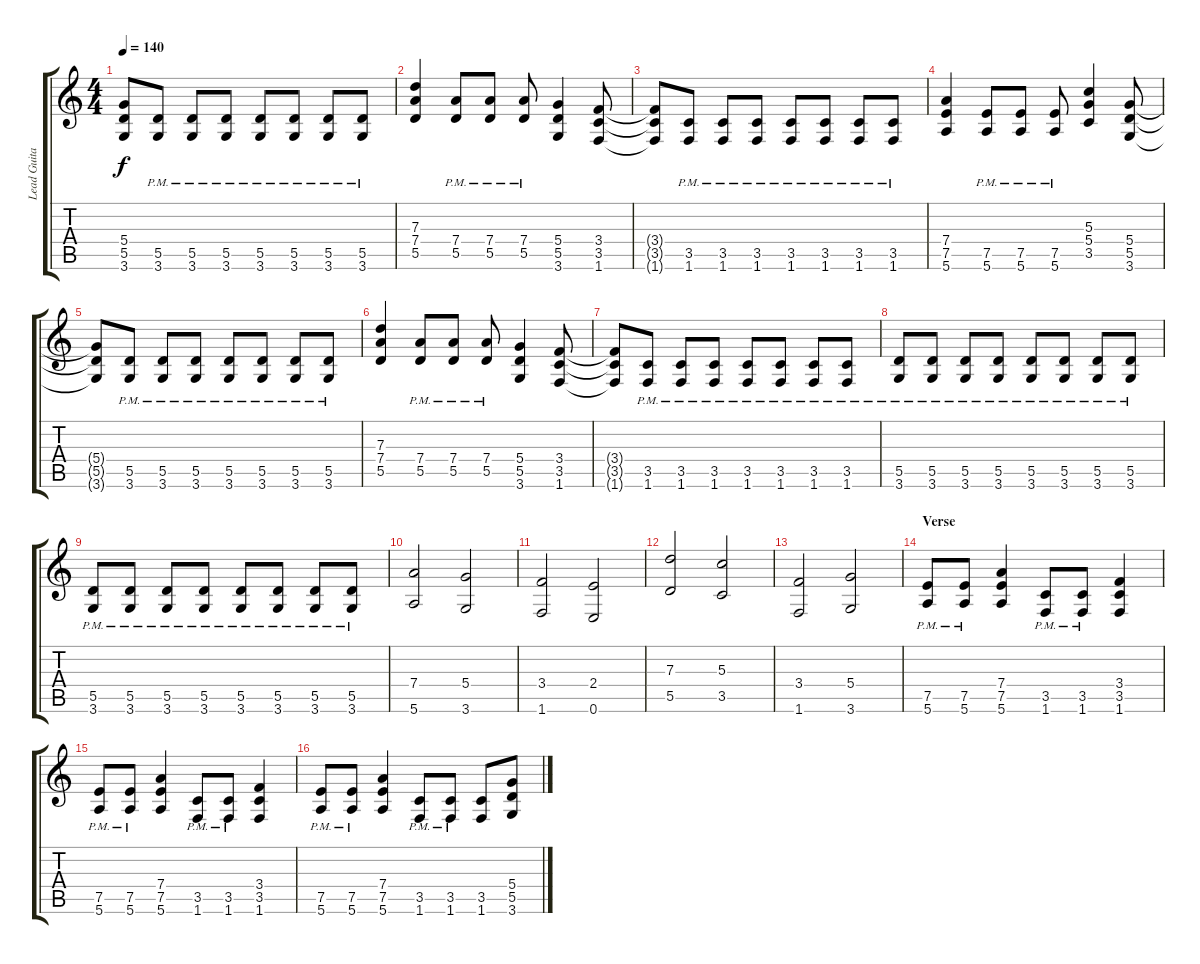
\track ("Lead Guitar" "Lead Guita") {instrument distortionguitar}
\staff {score tabs}
\tuning (E4 B3 G3 D3 A2 E2) {hide}
\ts (4 4)
\tempo 140
\clef g2
\ks c
(5.4{t} 5.5{t} 3.6{t}).8{dy f} (5.5{pm} 3.6{pm}).8 (5.5{pm} 3.6{pm}).8 (5.5{pm} 3.6{pm}).8 (5.5{pm} 3.6{pm}).8 (5.5{pm} 3.6{pm}).8 (5.5{pm} 3.6{pm}).8 (5.5{pm} 3.6{pm}).8 |
(7.3 7.4 5.5).4 (7.4{pm} 5.5{pm}).8 (7.4{pm} 5.5{pm}).8 (7.4{pm} 5.5{pm}).8 (5.4 5.5 3.6).4 (3.4 3.5 1.6).8 |
(3.4{t} 3.5{t} 1.6{t}).8 (3.5{pm} 1.6{pm}).8 (3.5{pm} 1.6{pm}).8 (3.5{pm} 1.6{pm}).8 (3.5{pm} 1.6{pm}).8 (3.5{pm} 1.6{pm}).8 (3.5{pm} 1.6{pm}).8 (3.5{pm} 1.6{pm}).8 |
(7.4 7.5 5.6).4 (7.5{pm} 5.6{pm}).8 (7.5{pm} 5.6{pm}).8 (7.5{pm} 5.6{pm}).8 (5.3 5.4 3.5).4 (5.4 5.5 3.6).8 |
(5.4{t} 5.5{t} 3.6{t}).8 (5.5{pm} 3.6{pm}).8 (5.5{pm} 3.6{pm}).8 (5.5{pm} 3.6{pm}).8 (5.5{pm} 3.6{pm}).8 (5.5{pm} 3.6{pm}).8 (5.5{pm} 3.6{pm}).8 (5.5{pm} 3.6{pm}).8 |
(7.3 7.4 5.5).4 (7.4{pm} 5.5{pm}).8 (7.4{pm} 5.5{pm}).8 (7.4{pm} 5.5{pm}).8 (5.4 5.5 3.6).4 (3.4 3.5 1.6).8 |
(3.4{t} 3.5{t} 1.6{t}).8 (3.5{pm} 1.6{pm}).8 (3.5{pm} 1.6{pm}).8 (3.5{pm} 1.6{pm}).8 (3.5{pm} 1.6{pm}).8 (3.5{pm} 1.6{pm}).8 (3.5{pm} 1.6{pm}).8 (3.5{pm} 1.6{pm}).8 |
(5.5{pm} 3.6{pm}).8 (5.5{pm} 3.6{pm}).8 (5.5{pm} 3.6{pm}).8 (5.5{pm} 3.6{pm}).8 (5.5{pm} 3.6{pm}).8 (5.5{pm} 3.6{pm}).8 (5.5{pm} 3.6{pm}).8 (5.5{pm} 3.6{pm}).8 |
(5.5{pm} 3.6{pm}).8 (5.5{pm} 3.6{pm}).8 (5.5{pm} 3.6{pm}).8 (5.5{pm} 3.6{pm}).8 (5.5{pm} 3.6{pm}).8 (5.5{pm} 3.6{pm}).8 (5.5{pm} 3.6{pm}).8 (5.5{pm} 3.6{pm}).8 |
(7.4 5.6).2 (5.4 3.6).2 |
(3.4 1.6).2 (2.4 0.6).2 |
(7.3 5.5).2 (5.3 3.5).2 |
(3.4 1.6).2 (5.4 3.6).2 |
\section ("" "Verse")
(7.5{pm} 5.6{pm}).8 (7.5{pm} 5.6{pm}).8 (7.4 7.5 5.6).4 (3.5{pm} 1.6{pm}).8 (3.5{pm} 1.6{pm}).8 (3.4 3.5 1.6).4 |
(7.5{pm} 5.6{pm}).8 (7.5{pm} 5.6{pm}).8 (7.4 7.5 5.6).4 (3.5{pm} 1.6{pm}).8 (3.5{pm} 1.6{pm}).8 (3.4 3.5 1.6).4 |
(7.5{pm} 5.6{pm}).8 (7.5{pm} 5.6{pm}).8 (7.4 7.5 5.6).4 (3.5{pm} 1.6{pm}).8 (3.5{pm} 1.6{pm}).8 (3.5 1.6).8 (5.4 5.5 3.6).8
